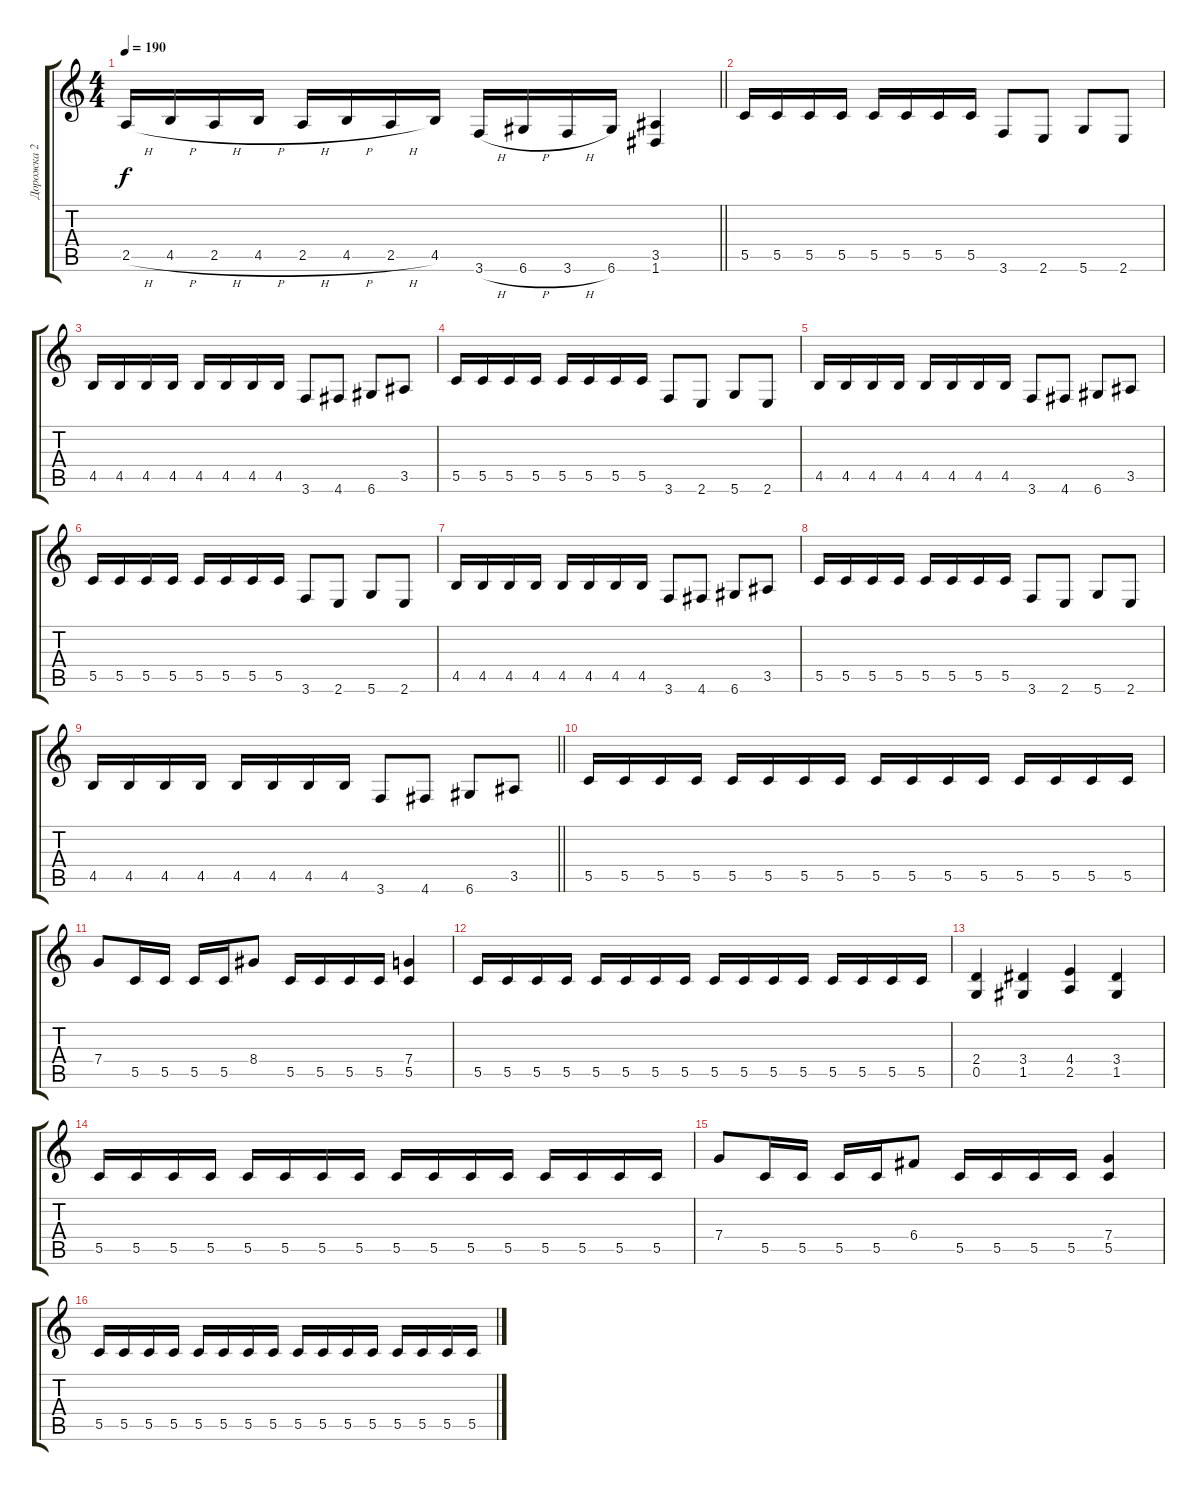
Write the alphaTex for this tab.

\track ("Дорожка 2" "Дорожка 2") {mute instrument distortionguitar}
\staff {score tabs}
\tuning (D4 A3 F3 C3 G2 D2) {hide}
\ts (4 4)
\tempo 190
\clef g2
\barLineRight lightlight
\ks c
2.5{h}.16{dy f} 4.5{h}.16 2.5{h}.16 4.5{h}.16 2.5{h}.16 4.5{h}.16 2.5{h}.16 4.5.16 3.6{h}.16 6.6{h}.16 3.6{h}.16 6.6.16 (3.5 1.6).4 |
5.5.16 5.5.16 5.5.16 5.5.16 5.5.16 5.5.16 5.5.16 5.5.16 3.6.8 2.6.8 5.6.8 2.6.8 |
4.5.16 4.5.16 4.5.16 4.5.16 4.5.16 4.5.16 4.5.16 4.5.16 3.6.8 4.6.8 6.6.8 3.5.8 |
5.5.16 5.5.16 5.5.16 5.5.16 5.5.16 5.5.16 5.5.16 5.5.16 3.6.8 2.6.8 5.6.8 2.6.8 |
4.5.16 4.5.16 4.5.16 4.5.16 4.5.16 4.5.16 4.5.16 4.5.16 3.6.8 4.6.8 6.6.8 3.5.8 |
5.5.16 5.5.16 5.5.16 5.5.16 5.5.16 5.5.16 5.5.16 5.5.16 3.6.8 2.6.8 5.6.8 2.6.8 |
4.5.16 4.5.16 4.5.16 4.5.16 4.5.16 4.5.16 4.5.16 4.5.16 3.6.8 4.6.8 6.6.8 3.5.8 |
5.5.16 5.5.16 5.5.16 5.5.16 5.5.16 5.5.16 5.5.16 5.5.16 3.6.8 2.6.8 5.6.8 2.6.8 |
\barLineRight lightlight
4.5.16 4.5.16 4.5.16 4.5.16 4.5.16 4.5.16 4.5.16 4.5.16 3.6.8 4.6.8 6.6.8 3.5.8 |
5.5.16 5.5.16 5.5.16 5.5.16 5.5.16 5.5.16 5.5.16 5.5.16 5.5.16 5.5.16 5.5.16 5.5.16 5.5.16 5.5.16 5.5.16 5.5.16 |
7.4.8 5.5.16 5.5.16 5.5.16 5.5.16 8.4.8 5.5.16 5.5.16 5.5.16 5.5.16 (7.4 5.5).4 |
5.5.16 5.5.16 5.5.16 5.5.16 5.5.16 5.5.16 5.5.16 5.5.16 5.5.16 5.5.16 5.5.16 5.5.16 5.5.16 5.5.16 5.5.16 5.5.16 |
(2.4 0.5).4 (3.4 1.5).4 (4.4 2.5).4 (3.4 1.5).4 |
5.5.16 5.5.16 5.5.16 5.5.16 5.5.16 5.5.16 5.5.16 5.5.16 5.5.16 5.5.16 5.5.16 5.5.16 5.5.16 5.5.16 5.5.16 5.5.16 |
7.4.8 5.5.16 5.5.16 5.5.16 5.5.16 6.4.8 5.5.16 5.5.16 5.5.16 5.5.16 (7.4 5.5).4 |
5.5.16 5.5.16 5.5.16 5.5.16 5.5.16 5.5.16 5.5.16 5.5.16 5.5.16 5.5.16 5.5.16 5.5.16 5.5.16 5.5.16 5.5.16 5.5.16
